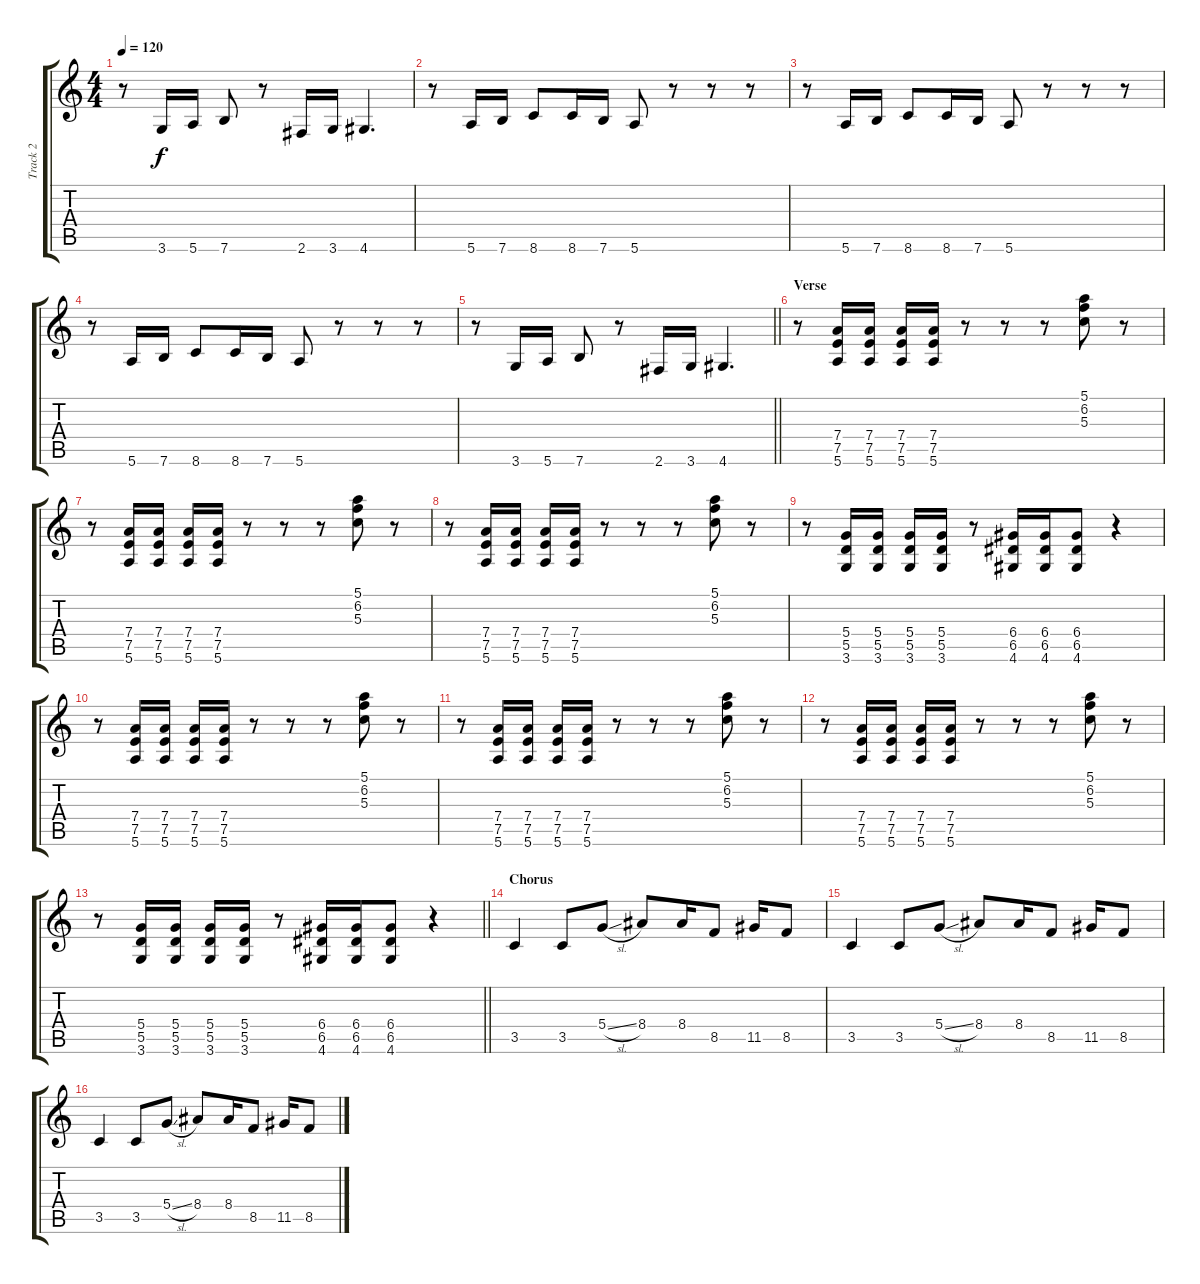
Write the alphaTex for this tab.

\track ("Track 2" "Track 2") {instrument distortionguitar}
\staff {score tabs}
\tuning (E4 B3 G3 D3 A2 E2) {hide}
\ts (4 4)
\tempo 120
\clef g2
\ks c
r.8{dy f} 3.6.16 5.6.16 7.6.8 r.8 2.6.16 3.6.16 4.6.4{d} |
r.8 5.6.16 7.6.16 8.6.8 8.6.16 7.6.16 5.6.8 r.8 r.8 r.8 |
r.8 5.6.16 7.6.16 8.6.8 8.6.16 7.6.16 5.6.8 r.8 r.8 r.8 |
r.8 5.6.16 7.6.16 8.6.8 8.6.16 7.6.16 5.6.8 r.8 r.8 r.8 |
\barLineRight lightlight
r.8 3.6.16 5.6.16 7.6.8 r.8 2.6.16 3.6.16 4.6.4{d} |
\section ("" "Verse")
r.8 (7.4 7.5 5.6).16 (7.4 7.5 5.6).16 (7.4 7.5 5.6).16 (7.4 7.5 5.6).16 r.8 r.8 r.8 (5.1 6.2 5.3).8 r.8 |
r.8 (7.4 7.5 5.6).16 (7.4 7.5 5.6).16 (7.4 7.5 5.6).16 (7.4 7.5 5.6).16 r.8 r.8 r.8 (5.1 6.2 5.3).8 r.8 |
r.8 (7.4 7.5 5.6).16 (7.4 7.5 5.6).16 (7.4 7.5 5.6).16 (7.4 7.5 5.6).16 r.8 r.8 r.8 (5.1 6.2 5.3).8 r.8 |
r.8 (5.4 5.5 3.6).16 (5.4 5.5 3.6).16 (5.4 5.5 3.6).16 (5.4 5.5 3.6).16 r.8 (6.4 6.5 4.6).16 (6.4 6.5 4.6).16 (6.4 6.5 4.6).8 r.4 |
r.8 (7.4 7.5 5.6).16 (7.4 7.5 5.6).16 (7.4 7.5 5.6).16 (7.4 7.5 5.6).16 r.8 r.8 r.8 (5.1 6.2 5.3).8 r.8 |
r.8 (7.4 7.5 5.6).16 (7.4 7.5 5.6).16 (7.4 7.5 5.6).16 (7.4 7.5 5.6).16 r.8 r.8 r.8 (5.1 6.2 5.3).8 r.8 |
r.8 (7.4 7.5 5.6).16 (7.4 7.5 5.6).16 (7.4 7.5 5.6).16 (7.4 7.5 5.6).16 r.8 r.8 r.8 (5.1 6.2 5.3).8 r.8 |
\barLineRight lightlight
r.8 (5.4 5.5 3.6).16 (5.4 5.5 3.6).16 (5.4 5.5 3.6).16 (5.4 5.5 3.6).16 r.8 (6.4 6.5 4.6).16 (6.4 6.5 4.6).16 (6.4 6.5 4.6).8 r.4 |
\section ("" "Chorus")
3.5.4 3.5.8 5.4{sl}.8 8.4.8 8.4.16 8.5.8 11.5.16 8.5.8 |
3.5.4 3.5.8 5.4{sl}.8 8.4.8 8.4.16 8.5.8 11.5.16 8.5.8 |
3.5.4 3.5.8 5.4{sl}.8 8.4.8 8.4.16 8.5.8 11.5.16 8.5.8
